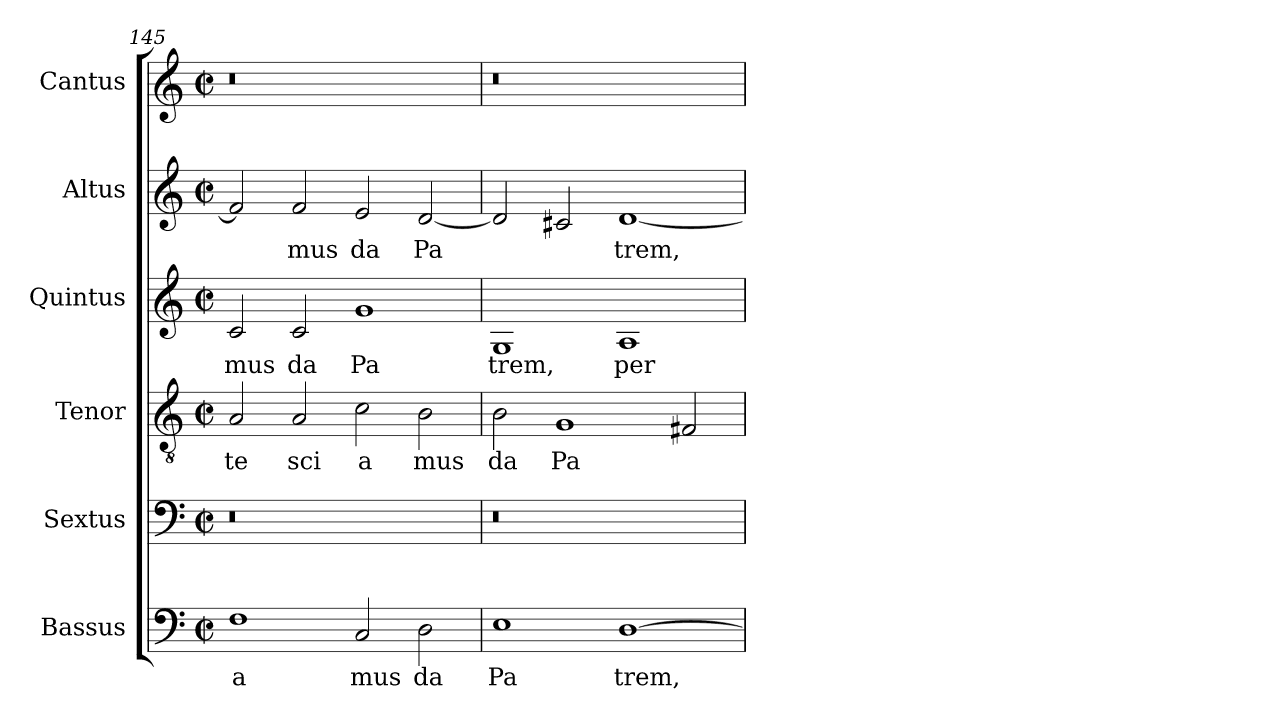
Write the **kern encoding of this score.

**kern	**text	**kern	**kern	**text	**kern	**text	**kern	**text	**kern
*part6	*part6	*part5	*part4	*part4	*part3	*part3	*part2	*part2	*part1
*staff6	*staff6	*staff5	*staff4	*staff4	*staff3	*staff3	*staff2	*staff2	*staff1
*I"Bassus	*	*I"Sextus	*I"Tenor	*	*I"Quintus	*	*I"Altus	*	*I"Cantus
*I'Bassus	*	*I'Sextus	*I'Tenor	*	*I'Quintus	*	*I'Altus	*	*I'Cantus
*clefF4	*	*clefF4	*clefGv2	*	*clefG2	*	*clefG2	*	*clefG2
*k[]	*	*k[]	*k[]	*	*k[]	*	*k[]	*	*k[]
*C:	*	*C:	*C:	*	*C:	*	*C:	*	*C:
*M2/2	*	*M2/2	*M2/2	*	*M2/2	*	*M2/2	*	*M2/2
*met(c|)	*	*met(c|)	*met(c|)	*	*met(c|)	*	*met(c|)	*	*met(c|)
=145	=145	=145	=145	=145	=145	=145	=145	=145	=145
!	!LO:LY:b:cj	!	!	!LO:LY:b:cj	!	!LO:LY:b:cj	!	!LO:LY:b:cj	!
1F	a	0r	2A/	te	2c/	mus	2f/]	.	0r
!	!	!	!	!LO:LY:b:cj	!	!LO:LY:b:cj	!	!LO:LY:b:cj	!
.	.	.	2A/	sci	2c/	da	2f/	mus	.
!	!LO:LY:b:cj	!	!	!LO:LY:b:cj	!	!LO:LY:b:cj	!	!LO:LY:b:cj	!
2C/	mus	.	2c\	a	1g	Pa	2e/	da	.
!	!LO:LY:b:cj	!	!	!LO:LY:b:cj	!	!	!	!LO:LY:b:cj	!
2D\	da	.	2B\	mus	.	.	[<2d/	Pa	.
=146	=146	=146	=146	=146	=146	=146	=146	=146	=146
!	!LO:LY:b:cj	!	!	!LO:LY:b:cj	!	!LO:LY:b:cj	!	!LO:LY:b:cj	!
1E	Pa	0r	2B\	da	1G	trem,	2d/]	.	0r
!	!	!	!	!LO:LY:b:cj	!	!	!	!LO:LY:b:cj	!
.	.	.	1G	Pa	.	.	2c#/	.	.
!	!LO:LY:b:cj	!	!	!	!	!LO:LY:b:cj	!	!LO:LY:b:cj	!
[>1D	trem,	.	.	.	1A	per	[<1d	trem,	.
!	!	!	!	!LO:LY:b:cj	!	!	!	!	!
.	.	.	2F#X/	.	.	.	.	.	.
=	=	=	=	=	=	=	=	=	=
*-	*-	*-	*-	*-	*-	*-	*-	*-	*-
